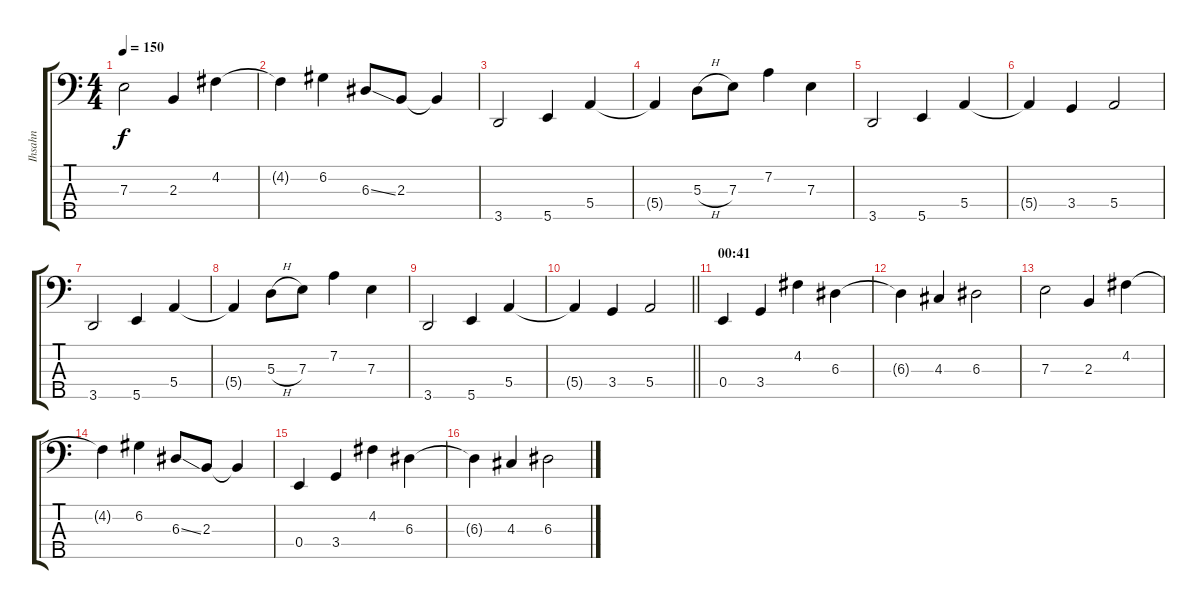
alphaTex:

\track ("Ihsahn" "Ihsahn") {instrument electricbassfinger}
\staff {score tabs}
\tuning (G2 D2 A1 E1 B0) {hide}
\ts (4 4)
\tempo 150
\clef f4
\ks c
7.3.2{dy f} 2.3.4 4.2.4 |
4.2{t}.4 6.2.4 6.3{ss}.8 2.3.8 2.3{t}.4 |
3.5.2 5.5.4 5.4.4 |
5.4{t}.4 5.3{h}.8 7.3.8 7.2.4 7.3.4 |
3.5.2 5.5.4 5.4.4 |
5.4{t}.4 3.4.4 5.4.2 |
3.5.2 5.5.4 5.4.4 |
5.4{t}.4 5.3{h}.8 7.3.8 7.2.4 7.3.4 |
3.5.2 5.5.4 5.4.4 |
\barLineRight lightlight
5.4{t}.4 3.4.4 5.4.2 |
\section ("" "00:41")
0.4.4 3.4.4 4.2.4 6.3.4 |
6.3{t}.4 4.3.4 6.3.2 |
7.3.2 2.3.4 4.2.4 |
4.2{t}.4 6.2.4 6.3{ss}.8 2.3.8 2.3{t}.4 |
0.4.4 3.4.4 4.2.4 6.3.4 |
6.3{t}.4 4.3.4 6.3.2
